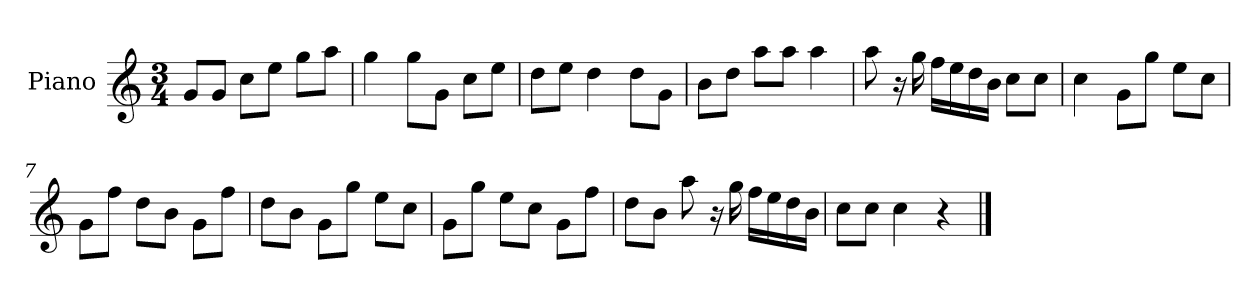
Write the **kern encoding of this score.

**kern
*part1
*staff1
*I"Piano
*I'P-no
*clefG2
*k[]
*M3/4
*MM91
=1
8g/L
8g/J
8cc\L
8ee\J
8gg\L
8aa\J
=2
4gg\
8gg\L
8g\J
8cc\L
8ee\J
=3
8dd\L
8ee\J
4dd\
8dd\L
8g\J
=4
8b\L
8dd\J
8aa\L
8aa\J
4aa\
=5
8aa\
16r
16gg\
16ff\LL
16ee\
16dd\
16b\JJ
8cc\L
8cc\J
=6
4cc\
8g\L
8gg\J
8ee\L
8cc\J
!!LO:LB:g=z
=7
8g\L
8ff\J
8dd\L
8b\J
8g\L
8ff\J
=8
8dd\L
8b\J
8g\L
8gg\J
8ee\L
8cc\J
=9
8g\L
8gg\J
8ee\L
8cc\J
8g\L
8ff\J
=10
8dd\L
8b\J
8aa\
16r
16gg\
16ff\LL
16ee\
16dd\
16b\JJ
=11
8cc\L
8cc\J
4cc\
4r
==
*-
